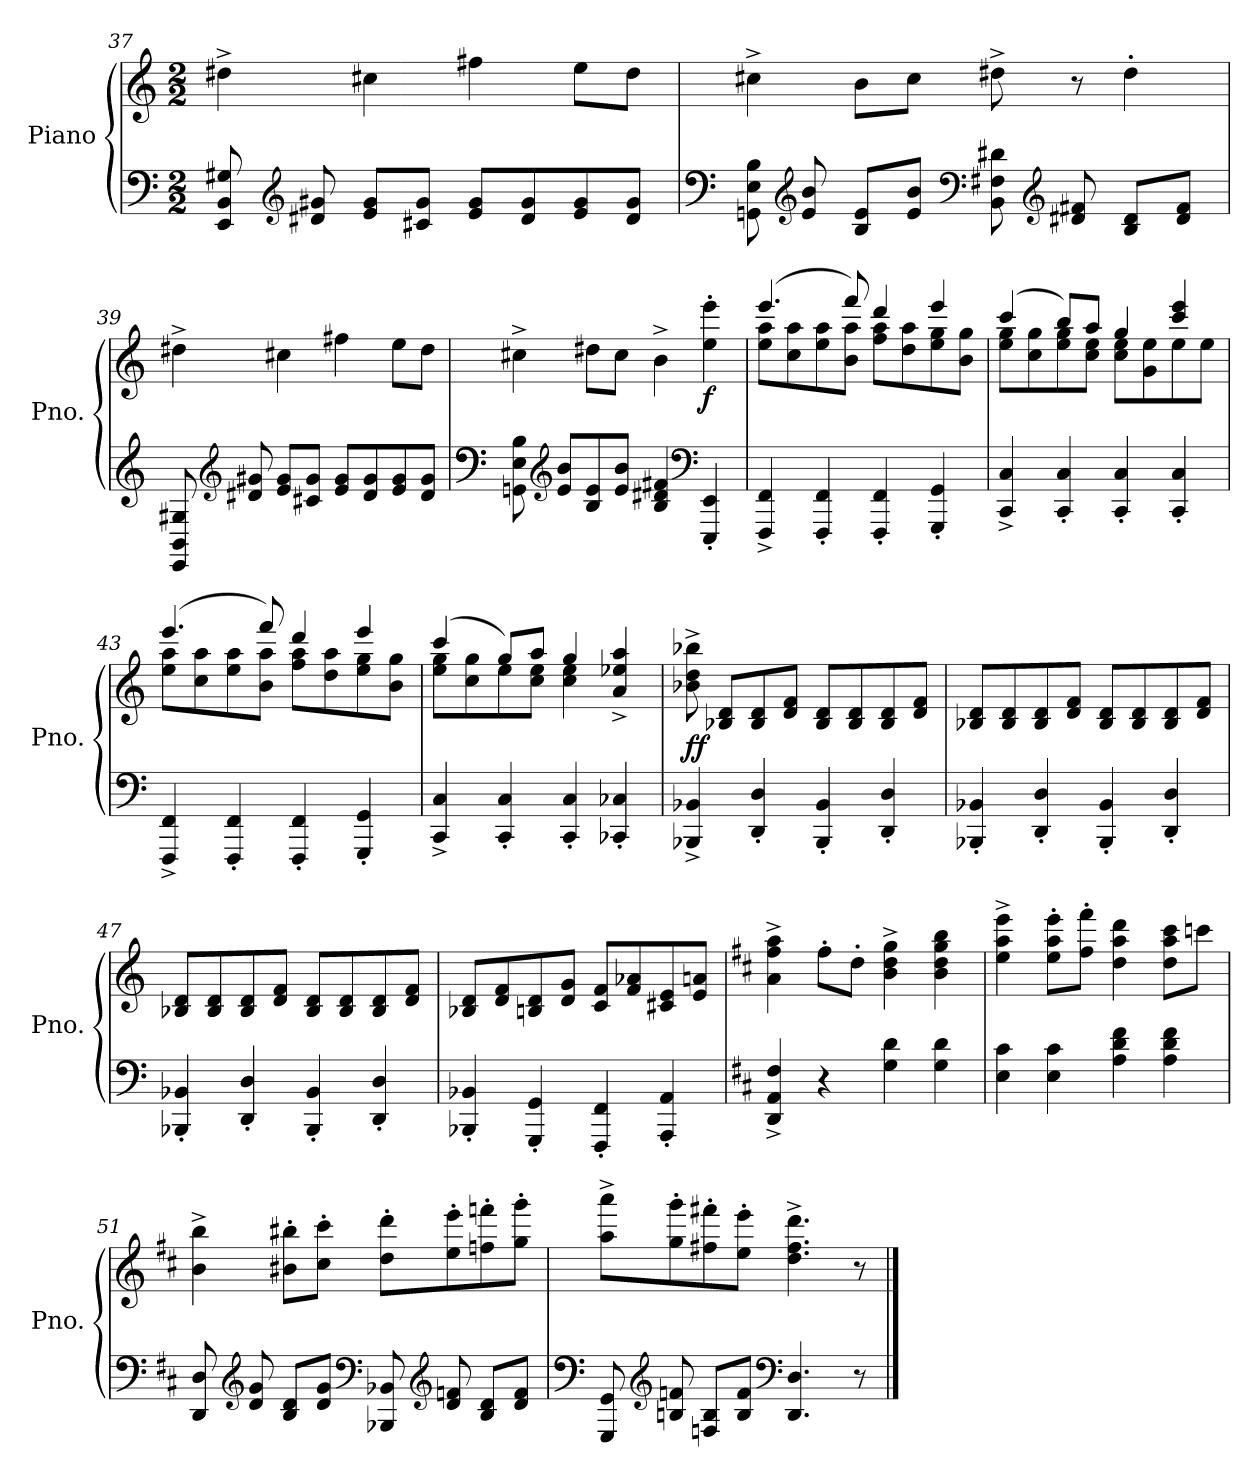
**kern	**kern	**dynam
*part1	*part1	*part1
*staff2	*staff1	*staff1/2
*I"Piano	*	*
*I'Pno.	*	*
!!LO:PB:g=z
*clefF4	*clefG2	*
*k[]	*k[]	*
*M2/2	*M2/2	*
=37	=37	=37
8EE/ 8BB/ 8G#X/	4dd#X^\	.
*clefG2	*	*
8d#X/ 8g#X/	.	.
8e/ 8g#/L	4cc#X\	.
8c#X/ 8g#/J	.	.
8e/ 8g#/L	4ff#X\	.
8d#/ 8g#/	.	.
8e/ 8g#/	8ee\L	.
8d#/ 8g#/J	8dd#\J	.
=38	=38	=38
*clefF4	*	*
8GGn\ 8E\ 8B\	4cc#X^\	.
*clefG2	*	*
8e/ 8b/	.	.
8B/ 8e/L	8b\L	.
8e/ 8b/J	8cc#\J	.
*clefF4	*	*
8BB\ 8F#X\ 8d#X\	8dd#X^\	.
*clefG2	*	*
8d#X/ 8f#X/	8r	.
8B/ 8d#/L	4dd#'\	.
8d#/ 8f#/J	.	.
!!LO:LB:g=z
=39	=39	=39
8EE/ 8BB/ 8G#X/	4dd#X^\	.
*clefG2	*	*
8d#X/ 8g#X/	.	.
8e/ 8g#/L	4cc#X\	.
8c#X/ 8g#/J	.	.
8e/ 8g#/L	4ff#X\	.
8d#/ 8g#/	.	.
8e/ 8g#/	8ee\L	.
8d#/ 8g#/J	8dd#\J	.
=40	=40	=40
*clefF4	*	*
8GGn\ 8E\ 8B\	4cc#X^\	.
*clefG2	*	*
8e/ 8b/L	.	.
8B/ 8e/	8dd#X\L	.
8e/ 8b/J	8cc#\J	.
4B/ 4d#X/ 4f#X/	4b^\	.
*clefF4	*	*
!	!	!LO:DY:b
4EEE/' 4EE/'	4ee\' 4eee\'	f
=41	=41	=41
*	*^	*
4FFF/^ 4FF/^	(4.eee/	8ee\ 8aa\L	.
.	.	8cc\ 8aa\	.
4FFF/' 4FF/'	.	8ee\ 8aa\	.
.	8fff/)	8b\ 8aa\J	.
4FFF/' 4FF/'	4ddd/	8ff\ 8aa\L	.
.	.	8dd\ 8aa\	.
4GGG/' 4GG/'	4eee/	8ee\ 8gg\	.
.	.	8b\ 8gg\J	.
!!LO:LB:g=z	!!
=42	=42	=42	=42
4CC/^ 4C/^	(4ccc/	8ee\ 8gg\L	.
.	.	8cc\ 8gg\	.
4CC/' 4C/'	8bb/L)	8ee\ 8gg\	.
.	8aa/J	8cc\ 8ee\J	.
4CC/' 4C/'	4gg/	8cc\ 8ee\L	.
.	.	8g\ 8ee\	.
4CC/' 4C/'	4ccc/ 4eee/	8ee\	.
.	.	8ee\J	.
=43	=43	=43	=43
4FFF/^ 4FF/^	(4.eee/	8ee\ 8aa\L	.
.	.	8cc\ 8aa\	.
4FFF/' 4FF/'	.	8ee\ 8aa\	.
.	8fff/)	8b\ 8aa\J	.
4FFF/' 4FF/'	4ddd/	8ff\ 8aa\L	.
.	.	8dd\ 8aa\	.
4GGG/' 4GG/'	4eee/	8ee\ 8gg\	.
.	.	8b\ 8gg\J	.
=44	=44	=44	=44
4CC/^ 4C/^	(4ccc/	8ee\ 8gg\L	.
.	.	8cc\ 8gg\	.
4CC/' 4C/'	8gg/L)	8ee\	.
.	8aa/J	8cc\ 8ee\J	.
4CC/' 4C/'	4gg/	4cc\ 4ee\	.
4CC-X/' 4C-X/'	4a/^ 4ee-X/^ 4aa/^	4ryy	.
=45	=45	=45	=45
!	!	!	!LO:DY:b
*	*v	*v	*
4BBB-X/^ 4BB-X/^	8b-X\^ 8dd\^ 8bb-X\^	ff
.	8B-X/ 8d/L	.
4DD/' 4D/'	8B-/ 8d/	.
.	8d/ 8f/J	.
4BBB-/' 4BB-/'	8B-/ 8d/L	.
.	8B-/ 8d/	.
4DD/' 4D/'	8B-/ 8d/	.
.	8d/ 8f/J	.
!!LO:LB:g=z
=46	=46	=46
4BBB-X/' 4BB-X/'	8B-X/ 8d/L	.
.	8B-/ 8d/	.
4DD/' 4D/'	8B-/ 8d/	.
.	8d/ 8f/J	.
4BBB-/' 4BB-/'	8B-/ 8d/L	.
.	8B-/ 8d/	.
4DD/' 4D/'	8B-/ 8d/	.
.	8d/ 8f/J	.
=47	=47	=47
4BBB-X/' 4BB-X/'	8B-X/ 8d/L	.
.	8B-/ 8d/	.
4DD/' 4D/'	8B-/ 8d/	.
.	8d/ 8f/J	.
4BBB-/' 4BB-/'	8B-/ 8d/L	.
.	8B-/ 8d/	.
4DD/' 4D/'	8B-/ 8d/	.
.	8d/ 8f/J	.
=48	=48	=48
4BBB-X/' 4BB-X/'	8B-X/ 8d/L	.
.	8d/ 8f/	.
4GGG/' 4GG/'	8Bn/ 8d/	.
.	8d/ 8g/J	.
4FFF/' 4FF/'	8c/ 8f/L	.
.	8f/ 8a-X/	.
4AAA/' 4AA/'	8c#X/ 8e/	.
.	8e/ 8an/J	.
=49	=49	=49
*k[f#c#]	*k[f#c#]	*
4DD/^ 4AA/^ 4F#/^	4a\^ 4ff#\^ 4aa\^	.
4r	8ff#'\L	.
.	8dd'\J	.
4G\ 4d\	4b\^ 4dd\^ 4gg\^	.
4G\ 4d\	4b\ 4dd\ 4gg\ 4bb\	.
!!LO:LB:g=z
=50	=50	=50
4E\ 4c#\	4ee\^ 4aa\^ 4eee\^	.
4E\ 4c#\	8ee\' 8aa\' 8eee\'L	.
.	8ff#\' 8fff#\'J	.
4A\ 4d\ 4f#\	4dd\ 4aa\ 4ddd\	.
4A\ 4d\ 4f#\	8dd\ 8aa\ 8ccc#\L	.
.	8cccn\J	.
=51	=51	=51
8DD/ 8D/	4b\^ 4bb\^	.
*clefG2	*	*
8d/ 8g/	.	.
8B/ 8d/L	8b#X\' 8bb#X\'L	.
8d/ 8g/J	8cc#\' 8ccc#\'J	.
*clefF4	*	*
8BBB-X/ 8BB-X/	8dd\' 8ddd\'L	.
*clefG2	*	*
8d/ 8fn/	8ee\' 8eee\'	.
8B/ 8d/L	8ffn\' 8fffn\'	.
8d/ 8f/J	8gg\' 8ggg\'J	.
=52	=52	=52
*clefF4	*	*
8GGG/ 8GG/	8aa\^ 8aaa\^L	.
*clefG2	*	*
8Bn/ 8fn/	8gg\' 8ggg\'	.
8Fn/ 8B/L	8ff#X\' 8fff#X\'	.
8B/ 8f/J	8ee\' 8eee\'J	.
*clefF4	*	*
4.DD/ 4.D/	4.dd\^ 4.ff#\^ 4.ddd\^	.
8r	8r	.
==	==	==
*-	*-	*-
